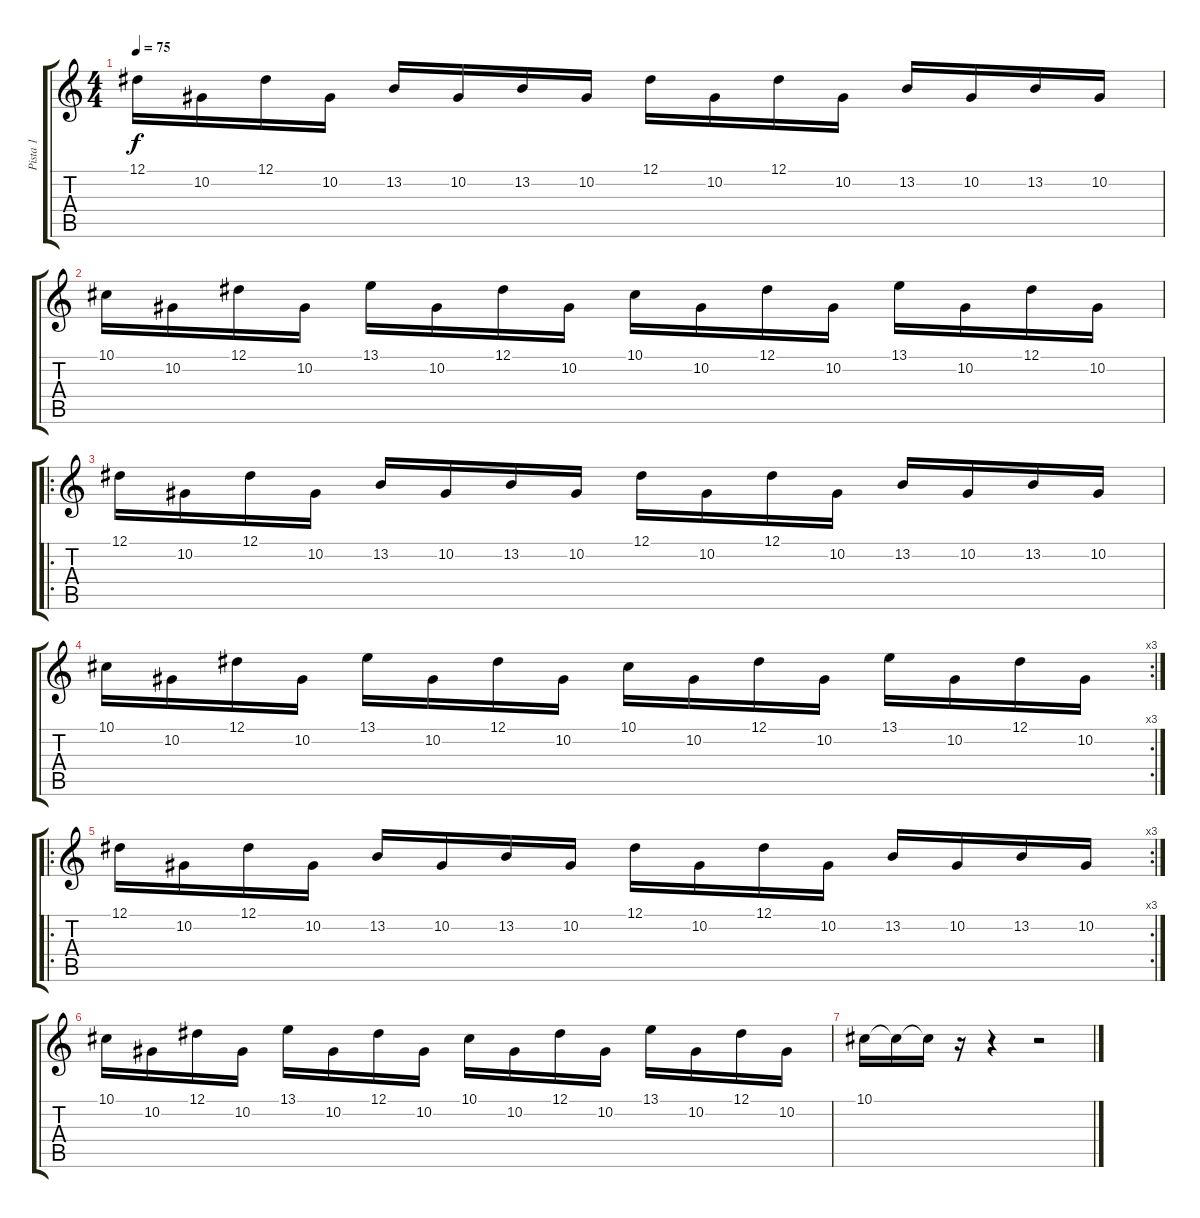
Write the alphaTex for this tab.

\track ("Pista 1" "Pista 1") {instrument lead2sawtooth}
\staff {score tabs}
\tuning (Eb4 Bb3 Gb3 Db3 Ab2 Db2) {hide}
\ts (4 4)
\tempo 75
\clef g2
\ks c
12.1.16{dy f} 10.2.16 12.1.16 10.2.16 13.2.16 10.2.16 13.2.16 10.2.16 12.1.16 10.2.16 12.1.16 10.2.16 13.2.16 10.2.16 13.2.16 10.2.16 |
10.1.16 10.2.16 12.1.16 10.2.16 13.1.16 10.2.16 12.1.16 10.2.16 10.1.16 10.2.16 12.1.16 10.2.16 13.1.16 10.2.16 12.1.16 10.2.16 |
\ro
12.1.16 10.2.16 12.1.16 10.2.16 13.2.16 10.2.16 13.2.16 10.2.16 12.1.16 10.2.16 12.1.16 10.2.16 13.2.16 10.2.16 13.2.16 10.2.16 |
\rc 3
10.1.16 10.2.16 12.1.16 10.2.16 13.1.16 10.2.16 12.1.16 10.2.16 10.1.16 10.2.16 12.1.16 10.2.16 13.1.16 10.2.16 12.1.16 10.2.16 |
\ro
\rc 3
12.1.16 10.2.16 12.1.16 10.2.16 13.2.16 10.2.16 13.2.16 10.2.16 12.1.16 10.2.16 12.1.16 10.2.16 13.2.16 10.2.16 13.2.16 10.2.16 |
10.1.16 10.2.16 12.1.16 10.2.16 13.1.16 10.2.16 12.1.16 10.2.16 10.1.16 10.2.16 12.1.16 10.2.16 13.1.16 10.2.16 12.1.16 10.2.16 |
10.1.16 10.1{t}.16 10.1{t}.16 r.16 r.4 r.2
